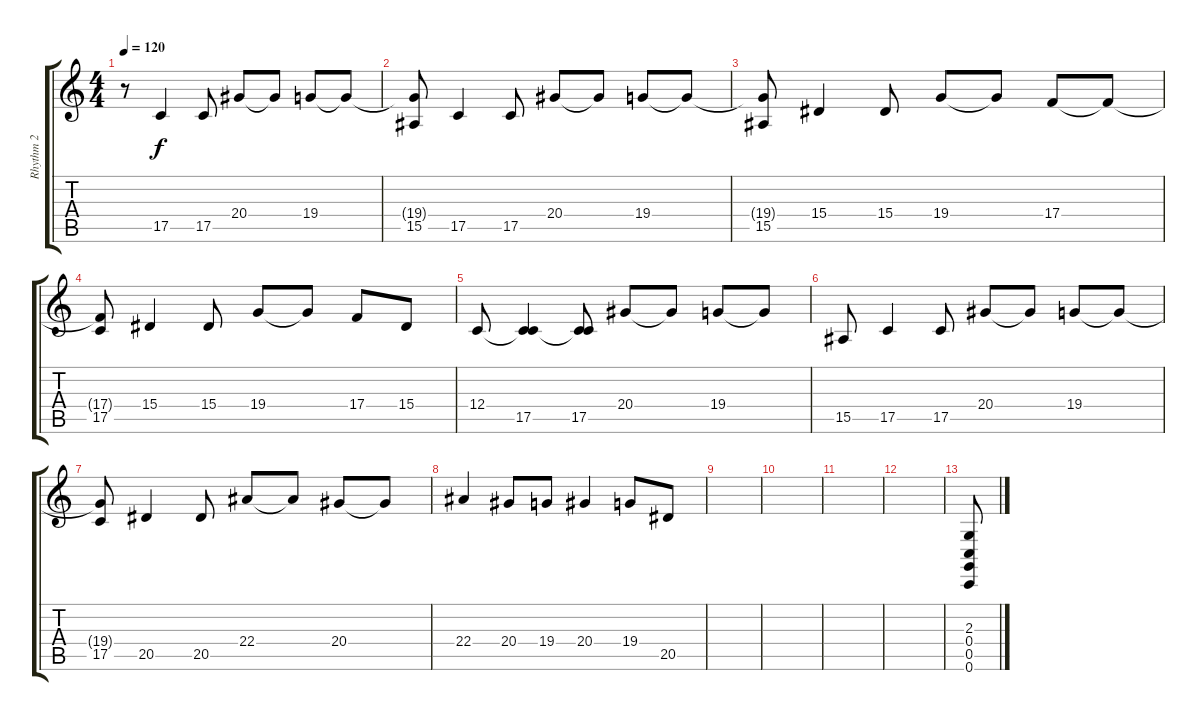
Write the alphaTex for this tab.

\track ("Rhythm 2" "Rhythm 2") {instrument stringensemble1}
\staff {score tabs}
\tuning (D4 A3 F3 C3 G2 C2) {hide}
\ts (4 4)
\tempo 120
\clef g2
\ks c
r.8{dy fff} 17.5.4{dy f} 17.5.8 20.4.8 20.4{t}.8 19.4.8 19.4{t}.8 |
(19.4{t} 15.5).8 17.5.4 17.5.8 20.4.8 20.4{t}.8 19.4.8 19.4{t}.8 |
(19.4{t} 15.5).8 15.4.4 15.4.8 19.4.8 19.4{t}.8 17.4.8 17.4{t}.8 |
(17.4{t} 17.5).8 15.4.4 15.4.8 19.4.8 19.4{t}.8 17.4.8 15.4.8 |
12.4.8 (12.4{t} 17.5).4 (12.4{t} 17.5).8 20.4.8 20.4{t}.8 19.4.8 19.4{t}.8 |
15.5.8 17.5.4 17.5.8 20.4.8 20.4{t}.8 19.4.8 19.4{t}.8 |
(19.4{t} 17.5).8 20.5.4 20.5.8 22.4.8 22.4{t}.8 20.4.8 20.4{t}.8 |
22.4.4 20.4.8 19.4.8 20.4.4 19.4.8 20.5.8 |
|
|
|
|
(2.3 0.4 0.5 0.6).8
